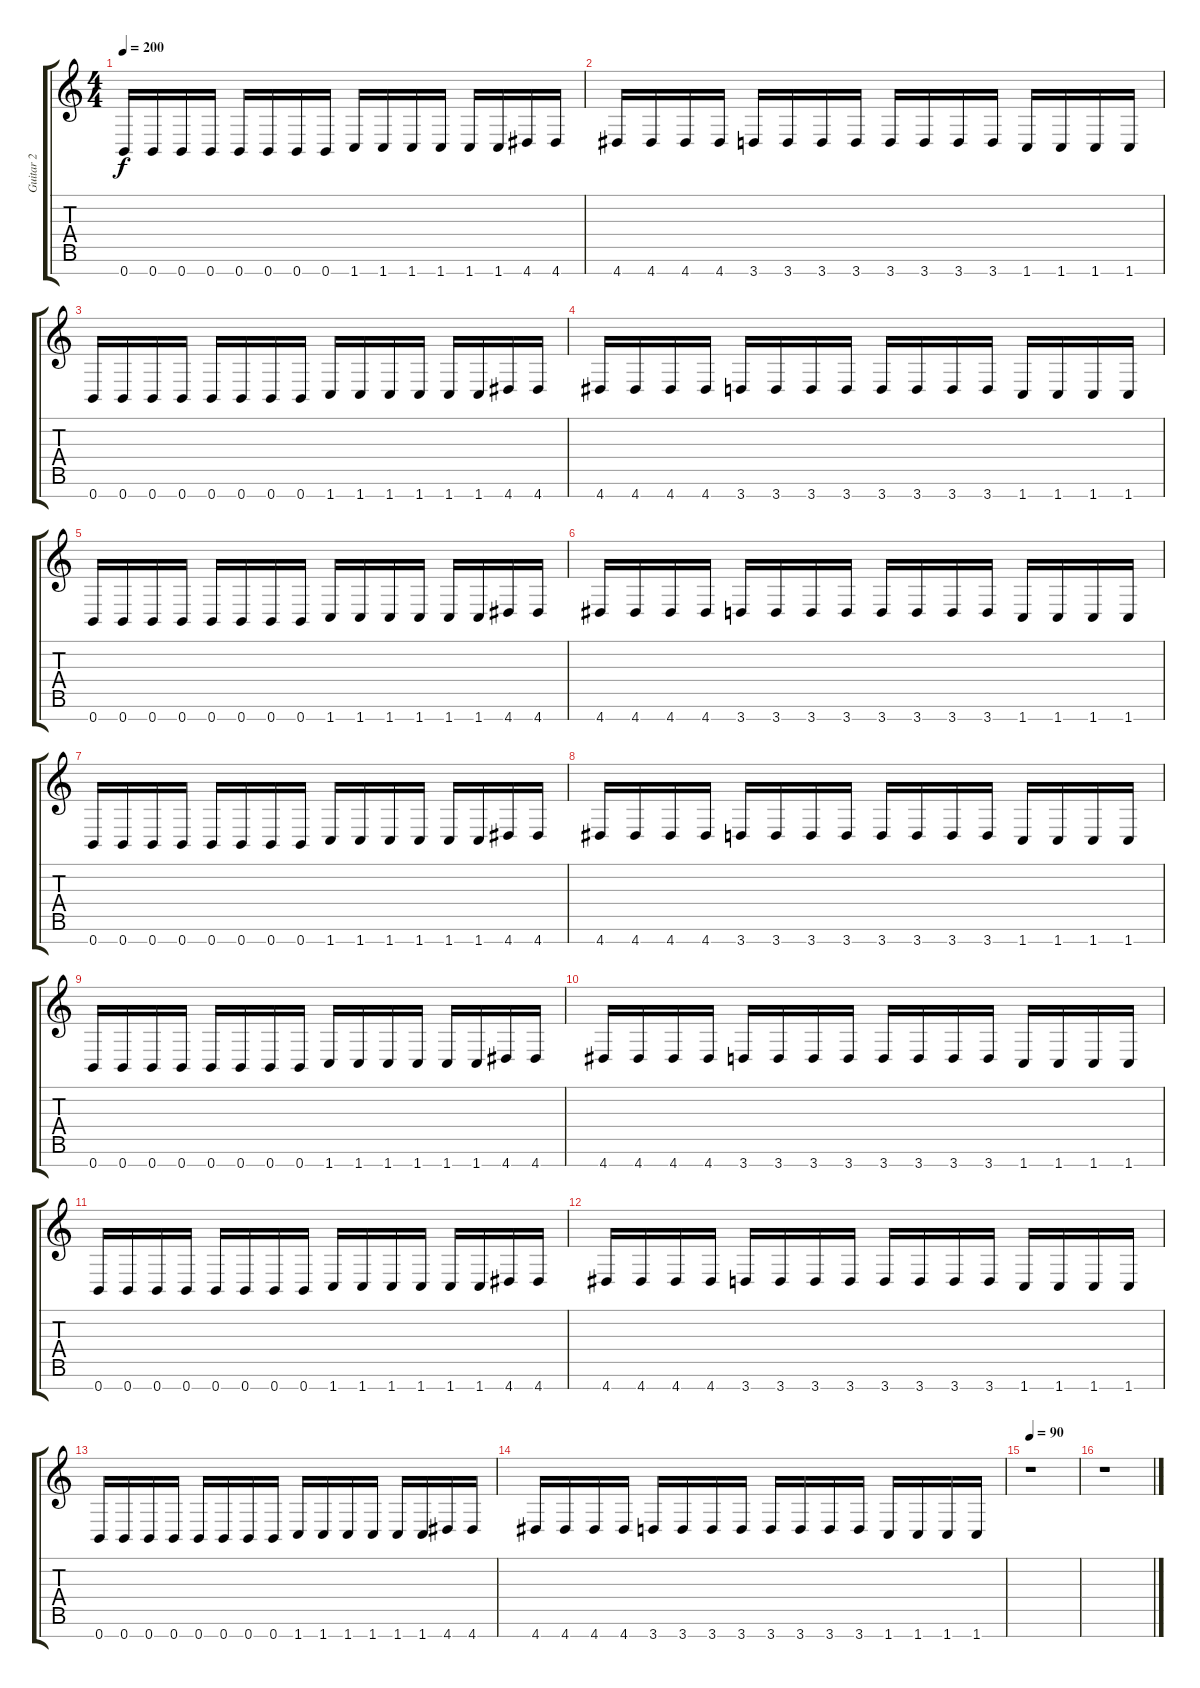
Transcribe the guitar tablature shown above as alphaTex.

\track ("Guitar 2" "Guitar 2") {instrument distortionguitar}
\staff {score tabs}
\tuning (E4 B3 G3 D3 A2 E2 B1) {hide}
\ts (4 4)
\tempo 200
\clef g2
\ks c
0.7.16{dy f} 0.7.16 0.7.16 0.7.16 0.7.16 0.7.16 0.7.16 0.7.16 1.7.16 1.7.16 1.7.16 1.7.16 1.7.16 1.7.16 4.7.16 4.7.16 |
4.7.16 4.7.16 4.7.16 4.7.16 3.7.16 3.7.16 3.7.16 3.7.16 3.7.16 3.7.16 3.7.16 3.7.16 1.7.16 1.7.16 1.7.16 1.7.16 |
0.7.16 0.7.16 0.7.16 0.7.16 0.7.16 0.7.16 0.7.16 0.7.16 1.7.16 1.7.16 1.7.16 1.7.16 1.7.16 1.7.16 4.7.16 4.7.16 |
4.7.16 4.7.16 4.7.16 4.7.16 3.7.16 3.7.16 3.7.16 3.7.16 3.7.16 3.7.16 3.7.16 3.7.16 1.7.16 1.7.16 1.7.16 1.7.16 |
0.7.16{volume 13} 0.7.16 0.7.16 0.7.16 0.7.16 0.7.16 0.7.16 0.7.16 1.7.16 1.7.16 1.7.16 1.7.16 1.7.16 1.7.16 4.7.16 4.7.16 |
4.7.16 4.7.16 4.7.16 4.7.16 3.7.16 3.7.16 3.7.16 3.7.16 3.7.16 3.7.16 3.7.16 3.7.16 1.7.16 1.7.16 1.7.16 1.7.16 |
0.7.16{volume 11} 0.7.16 0.7.16 0.7.16 0.7.16 0.7.16 0.7.16 0.7.16 1.7.16 1.7.16 1.7.16 1.7.16 1.7.16 1.7.16 4.7.16 4.7.16 |
4.7.16 4.7.16 4.7.16 4.7.16 3.7.16 3.7.16 3.7.16 3.7.16 3.7.16 3.7.16 3.7.16 3.7.16 1.7.16 1.7.16 1.7.16 1.7.16 |
0.7.16{volume 8} 0.7.16 0.7.16 0.7.16 0.7.16 0.7.16 0.7.16 0.7.16 1.7.16 1.7.16 1.7.16 1.7.16 1.7.16 1.7.16 4.7.16 4.7.16 |
4.7.16 4.7.16 4.7.16 4.7.16 3.7.16 3.7.16 3.7.16 3.7.16 3.7.16 3.7.16 3.7.16 3.7.16 1.7.16 1.7.16 1.7.16 1.7.16 |
0.7.16{volume 0} 0.7.16 0.7.16 0.7.16 0.7.16 0.7.16 0.7.16 0.7.16 1.7.16 1.7.16 1.7.16 1.7.16 1.7.16 1.7.16 4.7.16 4.7.16 |
4.7.16 4.7.16 4.7.16 4.7.16 3.7.16 3.7.16 3.7.16 3.7.16 3.7.16 3.7.16 3.7.16 3.7.16 1.7.16 1.7.16 1.7.16 1.7.16 |
0.7.16 0.7.16 0.7.16 0.7.16 0.7.16 0.7.16 0.7.16 0.7.16 1.7.16 1.7.16 1.7.16 1.7.16 1.7.16 1.7.16 4.7.16 4.7.16 |
4.7.16 4.7.16 4.7.16 4.7.16 3.7.16 3.7.16 3.7.16 3.7.16 3.7.16 3.7.16 3.7.16 3.7.16 1.7.16 1.7.16 1.7.16 1.7.16 |
\section ("" "")
\tempo 90
r.1 |
r.1
